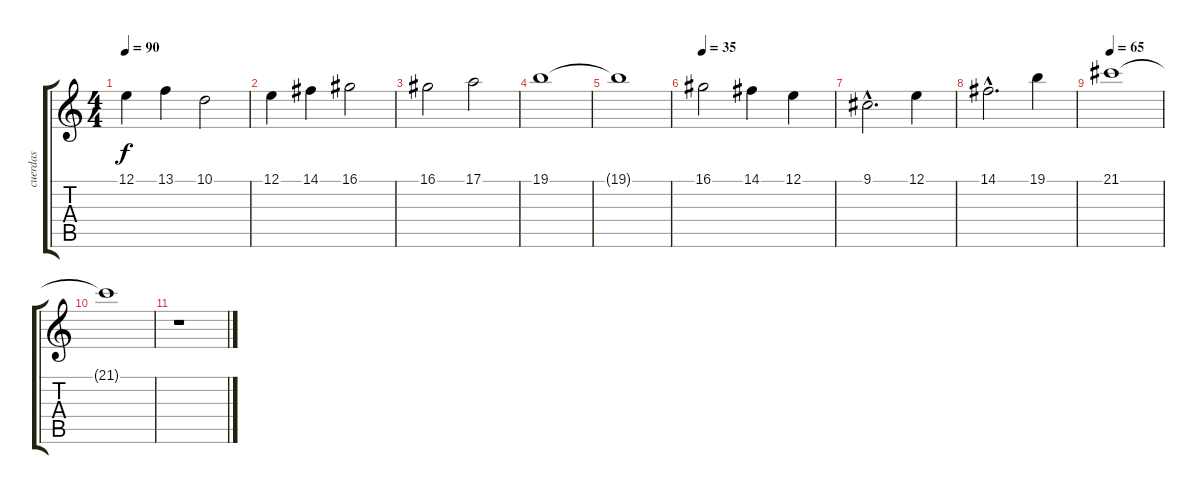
\track ("cuerdas" "cuerdas") {instrument stringensemble2}
\staff {score tabs}
\tuning (E4 B3 G3 D3 A2 E2) {hide}
\ts (4 4)
\tempo 90
\clef g2
\ks c
12.1.4{dy f} 13.1.4 10.1.2 |
12.1.4 14.1.4 16.1.2 |
16.1.2 17.1.2 |
19.1.1 |
19.1{t}.1 |
\tempo 35
16.1.2 14.1.4 12.1.4 |
9.1{hac}.2{d} 12.1.4 |
14.1{hac}.2{d} 19.1.4 |
\tempo 65
21.1.1 |
21.1{t}.1 |
r.1
